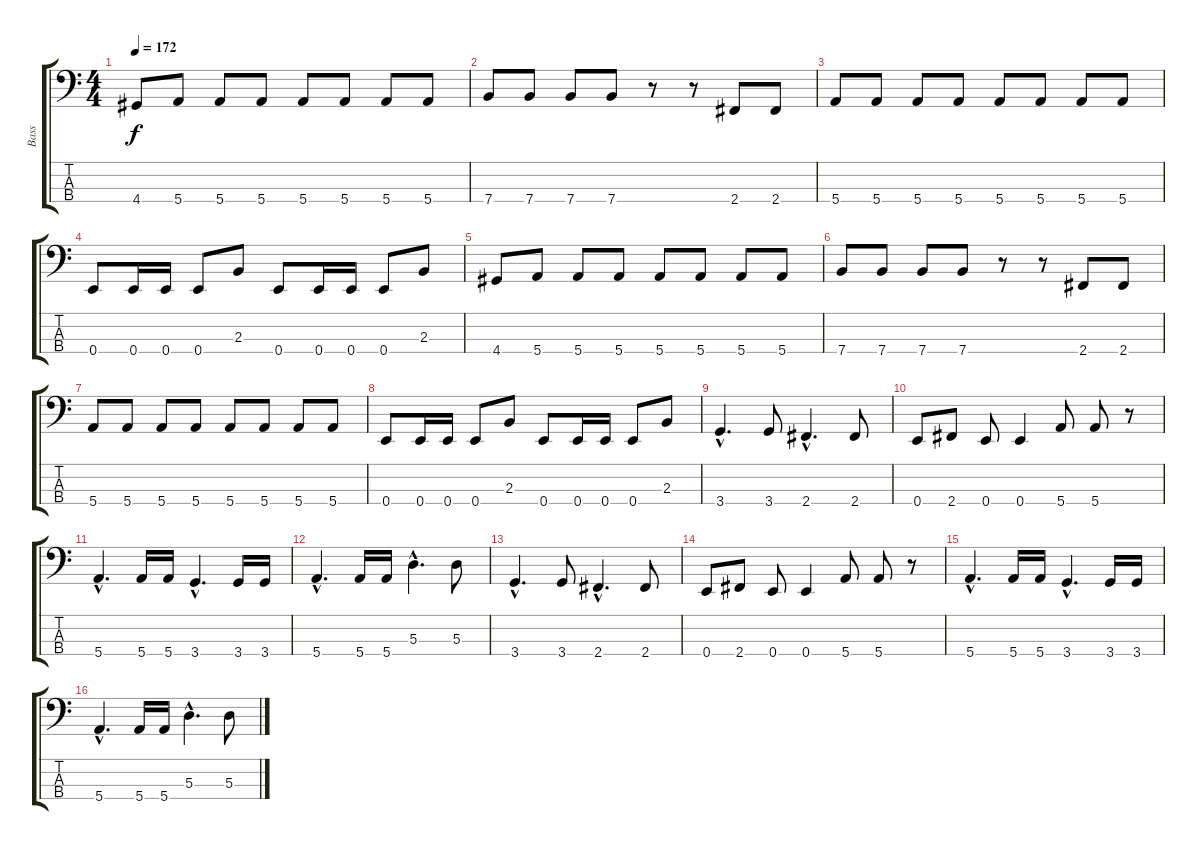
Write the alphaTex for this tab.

\track ("Bass" "Bass") {instrument electricbassfinger}
\staff {score tabs}
\tuning (G2 D2 A1 E1) {hide}
\ts (4 4)
\tempo 172
\clef f4
\ks c
4.4.8{dy f} 5.4.8 5.4.8 5.4.8 5.4.8 5.4.8 5.4.8 5.4.8 |
7.4.8 7.4.8 7.4.8 7.4.8 r.8 r.8 2.4.8 2.4.8 |
5.4.8 5.4.8 5.4.8 5.4.8 5.4.8 5.4.8 5.4.8 5.4.8 |
0.4.8 0.4.16 0.4.16 0.4.8 2.3.8 0.4.8 0.4.16 0.4.16 0.4.8 2.3.8 |
4.4.8 5.4.8 5.4.8 5.4.8 5.4.8 5.4.8 5.4.8 5.4.8 |
7.4.8 7.4.8 7.4.8 7.4.8 r.8 r.8 2.4.8 2.4.8 |
5.4.8 5.4.8 5.4.8 5.4.8 5.4.8 5.4.8 5.4.8 5.4.8 |
0.4.8 0.4.16 0.4.16 0.4.8 2.3.8 0.4.8 0.4.16 0.4.16 0.4.8 2.3.8 |
3.4{hac}.4{d} 3.4.8 2.4{hac}.4{d} 2.4.8 |
0.4.8 2.4.8 0.4.8 0.4.4 5.4.8 5.4.8 r.8 |
5.4{hac}.4{d} 5.4.16 5.4.16 3.4{hac}.4{d} 3.4.16 3.4.16 |
5.4{hac}.4{d} 5.4.16 5.4.16 5.3{hac}.4{d} 5.3.8 |
3.4{hac}.4{d} 3.4.8 2.4{hac}.4{d} 2.4.8 |
0.4.8 2.4.8 0.4.8 0.4.4 5.4.8 5.4.8 r.8 |
5.4{hac}.4{d} 5.4.16 5.4.16 3.4{hac}.4{d} 3.4.16 3.4.16 |
5.4{hac}.4{d} 5.4.16 5.4.16 5.3{hac}.4{d} 5.3.8
